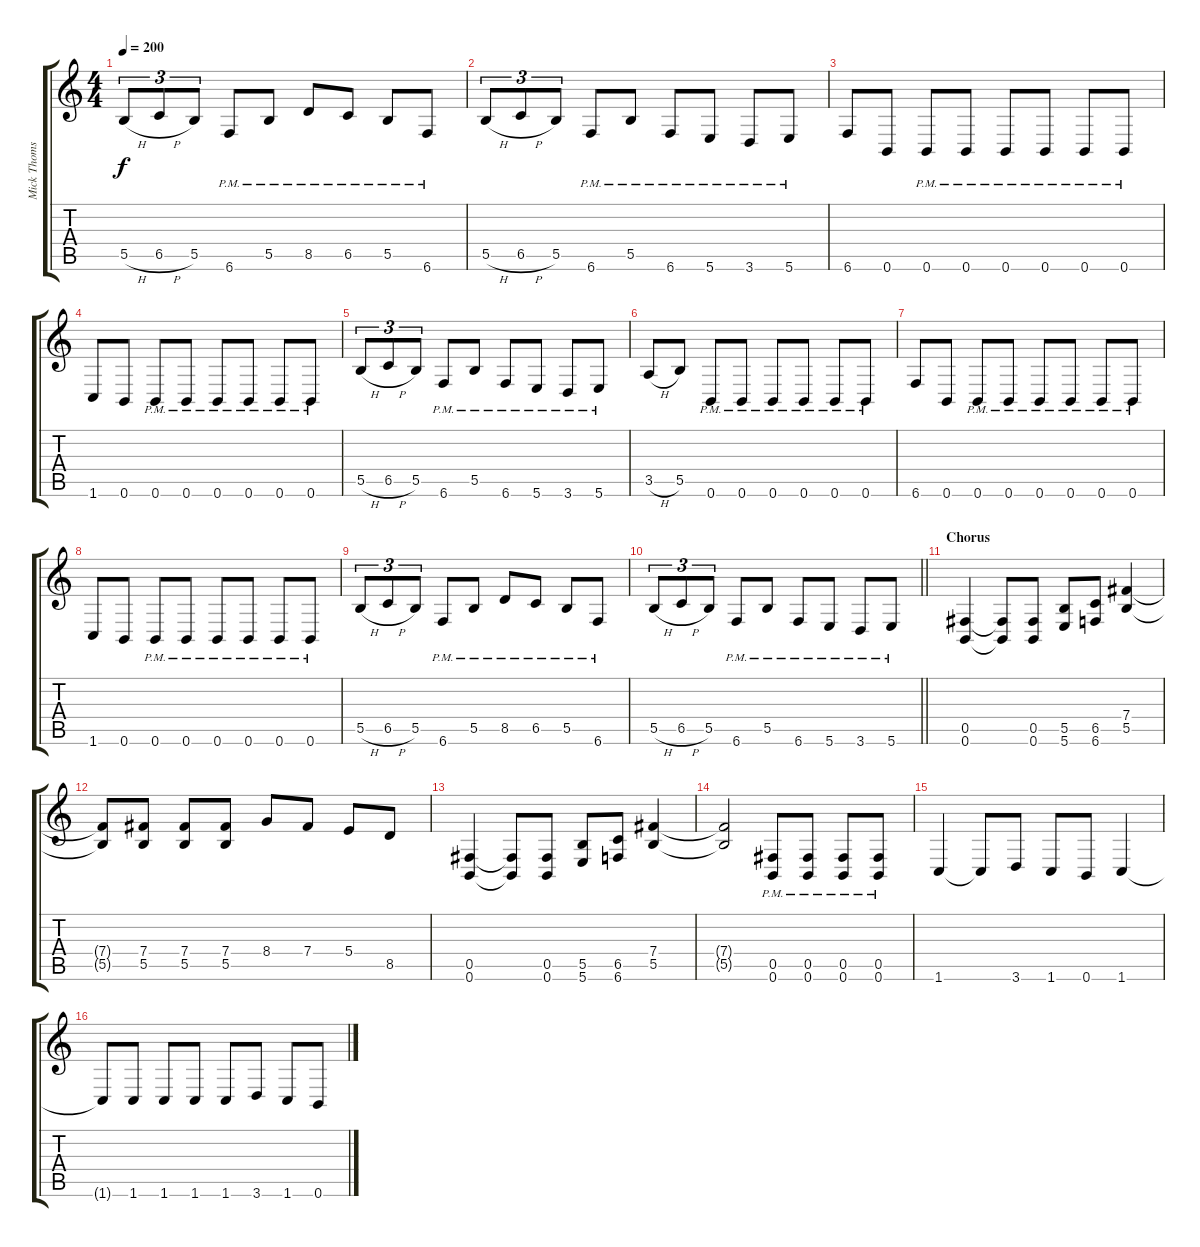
\track ("Mick Thomson" "Mick Thoms") {instrument distortionguitar}
\staff {score tabs}
\tuning (Db4 Ab3 E3 B2 Gb2 B1) {hide}
\ts (4 4)
\tempo 200
\clef g2
\ks c
5.5{h}.8{tu (3 2) dy f} 6.5{h}.8{tu (3 2)} 5.5.8{tu (3 2)} 6.6{pm}.8 5.5{pm}.8 8.5{pm}.8 6.5{pm}.8 5.5{pm}.8 6.6{pm}.8 |
5.5{h}.8{tu (3 2)} 6.5{h}.8{tu (3 2)} 5.5.8{tu (3 2)} 6.6{pm}.8 5.5{pm}.8 6.6{pm}.8 5.6{pm}.8 3.6{pm}.8 5.6{pm}.8 |
6.6.8 0.6.8 0.6{pm}.8 0.6{pm}.8 0.6{pm}.8 0.6{pm}.8 0.6{pm}.8 0.6{pm}.8 |
1.6.8 0.6.8 0.6{pm}.8 0.6{pm}.8 0.6{pm}.8 0.6{pm}.8 0.6{pm}.8 0.6{pm}.8 |
5.5{h}.8{tu (3 2)} 6.5{h}.8{tu (3 2)} 5.5.8{tu (3 2)} 6.6{pm}.8 5.5{pm}.8 6.6{pm}.8 5.6{pm}.8 3.6{pm}.8 5.6{pm}.8 |
3.5{h}.8 5.5.8 0.6{pm}.8 0.6{pm}.8 0.6{pm}.8 0.6{pm}.8 0.6{pm}.8 0.6{pm}.8 |
6.6.8 0.6.8 0.6{pm}.8 0.6{pm}.8 0.6{pm}.8 0.6{pm}.8 0.6{pm}.8 0.6{pm}.8 |
1.6.8 0.6.8 0.6{pm}.8 0.6{pm}.8 0.6{pm}.8 0.6{pm}.8 0.6{pm}.8 0.6{pm}.8 |
5.5{h}.8{tu (3 2)} 6.5{h}.8{tu (3 2)} 5.5.8{tu (3 2)} 6.6{pm}.8 5.5{pm}.8 8.5{pm}.8 6.5{pm}.8 5.5{pm}.8 6.6{pm}.8 |
\barLineRight lightlight
5.5{h}.8{tu (3 2)} 6.5{h}.8{tu (3 2)} 5.5.8{tu (3 2)} 6.6{pm}.8 5.5{pm}.8 6.6{pm}.8 5.6{pm}.8 3.6{pm}.8 5.6{pm}.8 |
\section ("" "Chorus")
(0.5 0.6).4 (0.5{t} 0.6{t}).8 (0.5 0.6).8 (5.5 5.6).8 (6.5 6.6).8 (7.4 5.5).4 |
(7.4{t} 5.5{t}).8 (7.4 5.5).8 (7.4 5.5).8 (7.4 5.5).8 8.4.8 7.4.8 5.4.8 8.5.8 |
(0.5 0.6).4 (0.5{t} 0.6{t}).8 (0.5 0.6).8 (5.5 5.6).8 (6.5 6.6).8 (7.4 5.5).4 |
(7.4{t} 5.5{t}).2 (0.5{pm} 0.6{pm}).8 (0.5{pm} 0.6{pm}).8 (0.5{pm} 0.6{pm}).8 (0.5{pm} 0.6{pm}).8 |
1.6.4 1.6{t}.8 3.6.8 1.6.8 0.6.8 1.6.4 |
1.6{t}.8 1.6.8 1.6.8 1.6.8 1.6.8 3.6.8 1.6.8 0.6.8
